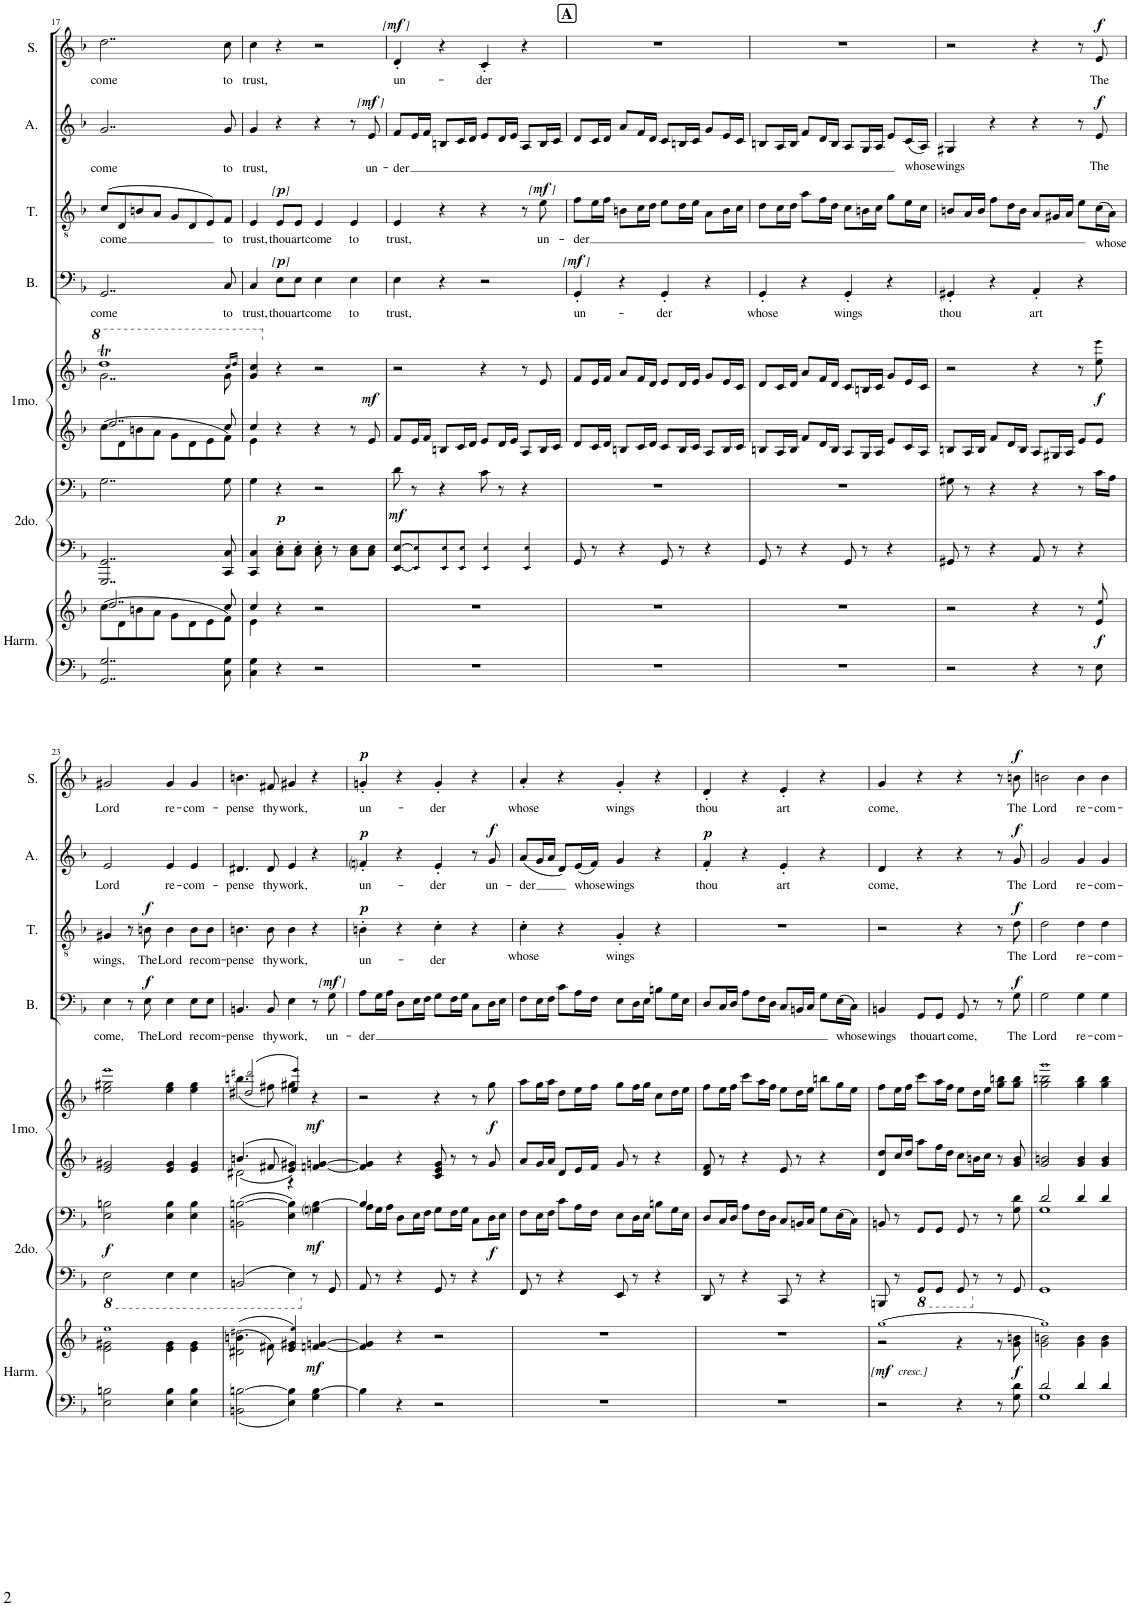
**kern	**kern	**dynam	**kern	**kern	**dynam	**kern	**kern	**dynam	**kern	**text	**dynam	**kern	**text	**dynam	**kern	**text	**dynam	**kern	**text	**dynam
*part7	*part7	*part7	*part6	*part6	*part6	*part5	*part5	*part5	*part4	*part4	*part4	*part3	*part3	*part3	*part2	*part2	*part2	*part1	*part1	*part1
*staff10	*staff9	*staff9/10	*staff8	*staff7	*staff7/8	*staff6	*staff5	*staff5/6	*staff4	*staff4	*staff4	*staff3	*staff3	*staff3	*staff2	*staff2	*staff2	*staff1	*staff1	*staff1
*I"Harmonium	*	*	*I"Secundo	*	*	*I"Primo	*	*	*I"Bass	*	*	*I"Tenor	*	*	*I"Alto	*	*	*I"Soprano	*	*
*I'Harm.	*	*	*	*	*	*	*	*	*I'B.	*	*	*I'T.	*	*	*I'A.	*	*	*I'S.	*	*
!!LO:PB:g=z
*clefF4	*clefG2	*	*clefF4	*clefF4	*	*clefG2	*clefG2	*	*clefF4	*	*	*clefGv2	*	*	*clefG2	*	*	*clefG2	*	*
*k[b-]	*k[b-]	*	*k[b-]	*k[b-]	*	*k[b-]	*k[b-]	*	*k[b-]	*	*	*k[b-]	*	*	*k[b-]	*	*	*k[b-]	*	*
*M4/4	*M4/4	*	*M4/4	*M4/4	*	*M4/4	*M4/4	*	*M4/4	*	*	*M4/4	*	*	*M4/4	*	*	*M4/4	*	*
*met(c)	*met(c)	*	*met(c)	*met(c)	*	*met(c)	*met(c)	*	*met(c)	*	*	*met(c)	*	*	*met(c)	*	*	*met(c)	*	*
=17	=17	=17	=17	=17	=17	=17	=17	=17	=17	=17	=17	=17	=17	=17	=17	=17	=17	=17	=17	=17
*	*^	*	*	*	*	*^	*^	*	*	*	*	*	*	*	*	*	*	*	*	*
!	!	!	!	!	!	!	!	!	!	!	!	!	!LO:LY:b	!	!	!LO:LY:b	!	!	!LO:LY:b	!	!	!LO:LY:b	!
2..GG/ 2..G/	2..dd/	(>8cc\L	.	2..GGG/ 2..GG/	2..G\	.	2..dd/	8cc\L	1dddT	2..gg\	.	2..GG/	come	.	(>8c/L	come	.	2..g/	come	.	2..dd\	come	.
.	.	8d\	.	.	.	.	.	8d\	.	.	.	.	.	.	8D/	.	.	.	.	.	.	.	.
.	.	8bn\	.	.	.	.	.	8bn\	.	.	.	.	.	.	8Bn/	.	.	.	.	.	.	.	.
.	.	8a\J	.	.	.	.	.	8a\J	.	.	.	.	.	.	8A/J	.	.	.	.	.	.	.	.
.	.	8g\L	.	.	.	.	.	8g\L	.	.	.	.	.	.	8G/L	.	.	.	.	.	.	.	.
.	.	8d\	.	.	.	.	.	8d\	.	.	.	.	.	.	8D/	.	.	.	.	.	.	.	.
.	.	8e\	.	.	.	.	.	8e\	.	.	.	.	.	.	8E/)	.	.	.	.	.	.	.	.
!	!	!	!	!	!	!	!	!	!	!	!	!	!LO:LY:b	!	!	!LO:LY:b	!	!	!LO:LY:b	!	!	!LO:LY:b	!
8C\ 8G\	8cc/	8f\J)	.	8CC/ 8C/	8G\	.	8cc/	8f\J	.	8gg\	.	8C/	to	.	8F/J	to	.	8g/	to	.	8cc\	to	.
*	*	*	*	*	*	*	*	*	*v	*v	*	*	*	*	*	*	*	*	*	*	*	*	*
.	.	.	.	.	.	.	.	.	16qccc/LL	.	.	.	.	.	.	.	.	.	.	.	.	.
.	.	.	.	.	.	.	.	.	16qddd/JJ	.	.	.	.	.	.	.	.	.	.	.	.	.
=18	=18	=18	=18	=18	=18	=18	=18	=18	=18	=18	=18	=18	=18	=18	=18	=18	=18	=18	=18	=18	=18	=18
!	!	!	!	!	!	!	!	!	!	!	!	!LO:LY:b	!	!	!LO:LY:b	!	!	!LO:LY:b	!	!	!LO:LY:b	!
4C\ 4G\	4cc/	4e\	.	4CC/ 4C/	4G\	.	4cc/	4e\	4gg/ 4ccc/	.	4C/	trust,	.	4E/	trust,	.	4g/	trust,	.	4cc\	trust,	.
!	!	!	!	!	!	!LO:DY:b	!	!	!	!	!	!LO:LY:b	!LO:DY:a	!	!LO:LY:b	!	!	!	!	!	!	!
!	!	!	!	!	!	!	!	!	!	!	!	!	!LO:DY:n=1:a	!	!	!	!	!	!	!	!	!
!	!	!	!	!	!	!	!	!	!	!	!	!	!LO:DY:n=2:a	!	!	!LO:DY:a	!	!	!	!	!	!
!	!	!	!	!	!	!	!	!	!	!	!	!	!	!	!	!LO:DY:n=1:a	!	!	!	!	!	!
!	!	!	!	!	!	!	!	!	!	!	!	!	!	!	!	!LO:DY:n=2:a	!	!	!	!	!	!
4r	4r	2.ryy	.	8C\' 8E\'L	4r	p	4r	2.ryy	4r	.	8E\L	thou	other-dynamics p other-dynamics	8E/L	thou	other-dynamics p other-dynamics	4r	.	.	4r	.	.
!	!	!	!	!	!	!	!	!	!	!	!	!LO:LY:b	!	!	!LO:LY:b	!	!	!	!	!	!	!
.	.	.	.	8C\' 8E\'J	.	.	.	.	.	.	8E\J	art	.	8E/J	art	.	.	.	.	.	.	.
!	!	!	!	!	!	!	!	!	!	!	!	!LO:LY:b	!	!	!LO:LY:b	!	!	!	!	!	!	!
2r	2r	.	.	8C\' 8E\'	2r	.	4r	.	2r	.	4E\	come	.	4E/	come	.	4r	.	.	2r	.	.
.	.	.	.	8r	.	.	.	.	.	.	.	.	.	.	.	.	.	.	.	.	.	.
!	!	!	!	!	!	!	!	!	!	!	!	!LO:LY:b	!	!	!LO:LY:b	!	!	!	!	!	!	!
.	.	.	.	8C\ 8E\L	.	.	8r	.	.	.	4E\	to	.	4E/	to	.	8r	.	.	.	.	.
!	!	!	!	!	!	!	!	!	!	!LO:DY:a=2	!	!	!	!	!	!	!	!LO:LY:b	!LO:DY:a	!	!	!
!	!	!	!	!	!	!	!	!	!	!	!	!	!	!	!	!	!	!	!LO:DY:n=1:a	!	!	!
!	!	!	!	!	!	!	!	!	!	!	!	!	!	!	!	!	!	!	!LO:DY:n=2:a	!	!	!
.	.	.	.	8C\ 8E\J	.	.	8e/	.	.	mf	.	.	.	.	.	.	8e/	un-	other-dynamics mf other-dynamics	.	.	.
*	*v	*v	*	*	*	*	*v	*v	*	*	*	*	*	*	*	*	*	*	*	*	*	*
=19	=19	=19	=19	=19	=19	=19	=19	=19	=19	=19	=19	=19	=19	=19	=19	=19	=19	=19	=19	=19
!	!	!	!	!	!LO:DY:b	!	!	!	!	!LO:LY:b	!	!	!LO:LY:b	!	!	!LO:LY:b	!	!	!LO:LY:b	!LO:DY:a
!	!	!	!	!	!	!	!	!	!	!	!	!	!	!	!	!	!	!	!	!LO:DY:n=1:a
!	!	!	!	!	!	!	!	!	!	!	!	!	!	!	!	!	!	!	!	!LO:DY:n=2:a
1r	1r	.	[8EE/ [8E/L	8d\	mf	8f/L	2r	.	4E\	trust,	.	4E/	trust,	.	8f/L	-der	.	4d'/	un-	other-dynamics mf other-dynamics
.	.	.	8EE!/] 8E!/]	8r	.	16e/L	.	.	.	.	.	.	.	.	16e/L	.	.	.	.	.
.	.	.	.	.	.	16f/JJ	.	.	.	.	.	.	.	.	16f/JJ	.	.	.	.	.
.	.	.	8EE!/ 8E!/	4r	.	8Bn/L	.	.	4r	.	.	4r	.	.	8Bn/L	.	.	4r	.	.
.	.	.	8EE!/ 8E!/J	.	.	16c/L	.	.	.	.	.	.	.	.	16c/L	.	.	.	.	.
.	.	.	.	.	.	16d/JJ	.	.	.	.	.	.	.	.	16d/JJ	.	.	.	.	.
!	!	!	!	!	!	!	!	!	!	!	!	!	!	!	!	!	!	!	!LO:LY:b	!
.	.	.	4EE!/ 4E!/	8c\	.	8e/L	4r	.	2r	.	.	4r	.	.	8e/L	.	.	4c'/	-der	.
.	.	.	.	8r	.	16d/L	.	.	.	.	.	.	.	.	16d/L	.	.	.	.	.
.	.	.	.	.	.	16e/JJ	.	.	.	.	.	.	.	.	16e/JJ	.	.	.	.	.
.	.	.	4EE!/ 4E!/	4r	.	8A/L	8r	.	.	.	.	8r	.	.	8A/L	.	.	4r	.	.
!	!	!	!	!	!	!	!	!	!	!	!	!	!LO:LY:b	!LO:DY:a	!	!	!	!	!	!
!	!	!	!	!	!	!	!	!	!	!	!	!	!	!LO:DY:n=1:a	!	!	!	!	!	!
!	!	!	!	!	!	!	!	!	!	!	!	!	!	!LO:DY:n=2:a	!	!	!	!	!	!
.	.	.	.	.	.	16B/L	8e/	.	.	.	.	8e\	un-	other-dynamics mf other-dynamics	16B/L	.	.	.	.	.
.	.	.	.	.	.	16c/JJ	.	.	.	.	.	.	.	.	16c/JJ	.	.	.	.	.
!!LO:REH:place=s1:a:B:cj:fs=14:t=A
=20	=20	=20	=20	=20	=20	=20	=20	=20	=20	=20	=20	=20	=20	=20	=20	=20	=20	=20	=20	=20
!	!	!	!	!	!	!	!	!	!	!LO:LY:b	!LO:DY:a	!	!LO:LY:b	!	!	!	!	!	!	!
!	!	!	!	!	!	!	!	!	!	!	!LO:DY:n=1:a	!	!	!	!	!	!	!	!	!
!	!	!	!	!	!	!	!	!	!	!	!LO:DY:n=2:a	!	!	!	!	!	!	!	!	!
1r	1r	.	8GG/	1r	.	8d/L	8f/L	.	4GG'/	un-	other-dynamics mf other-dynamics	8f\L	-der	.	8d/L	.	.	1r	.	.
.	.	.	8r	.	.	16c/L	16e/L	.	.	.	.	16e\L	.	.	16c/L	.	.	.	.	.
.	.	.	.	.	.	16d/JJ	16f/JJ	.	.	.	.	16f\JJ	.	.	16d/JJ	.	.	.	.	.
.	.	.	4r	.	.	8Bn/L	8a/L	.	4r	.	.	8Bn\L	.	.	8a/L	.	.	.	.	.
.	.	.	.	.	.	16c/L	16f/L	.	.	.	.	16c\L	.	.	16f/L	.	.	.	.	.
.	.	.	.	.	.	16d/JJ	16d/JJ	.	.	.	.	16d\JJ	.	.	16d/JJ	.	.	.	.	.
!	!	!	!	!	!	!	!	!	!	!LO:LY:b	!	!	!	!	!	!	!	!	!	!
.	.	.	8GG/	.	.	8c/L	8e/L	.	4GG'/	-der	.	8e\L	.	.	8c/L	.	.	.	.	.
.	.	.	8r	.	.	16B/L	16d/L	.	.	.	.	16d\L	.	.	16Bn/L	.	.	.	.	.
.	.	.	.	.	.	16c/JJ	16e/JJ	.	.	.	.	16e\JJ	.	.	16c/JJ	.	.	.	.	.
.	.	.	4r	.	.	8A/L	8g/L	.	4r	.	.	8A\L	.	.	8g/L	.	.	.	.	.
.	.	.	.	.	.	16B/L	16e/L	.	.	.	.	16B\L	.	.	16e/L	.	.	.	.	.
.	.	.	.	.	.	16c/JJ	16c/JJ	.	.	.	.	16c\JJ	.	.	16c/JJ	.	.	.	.	.
=21	=21	=21	=21	=21	=21	=21	=21	=21	=21	=21	=21	=21	=21	=21	=21	=21	=21	=21	=21	=21
!	!	!	!	!	!	!	!	!	!	!LO:LY:b	!	!	!	!	!	!	!	!	!	!
1r	1r	.	8GG/	1r	.	8Bn/L	8d/L	.	4GG'/	whose	.	8d\L	.	.	8Bn/L	.	.	1r	.	.
.	.	.	8r	.	.	16A/L	16c/L	.	.	.	.	16c\L	.	.	16A/L	.	.	.	.	.
.	.	.	.	.	.	16B/JJ	16d/JJ	.	.	.	.	16d\JJ	.	.	16B/JJ	.	.	.	.	.
.	.	.	4r	.	.	8f/L	8a/L	.	4r	.	.	8a\L	.	.	8f/L	.	.	.	.	.
.	.	.	.	.	.	16d/L	16f/L	.	.	.	.	16f\L	.	.	16d/L	.	.	.	.	.
.	.	.	.	.	.	16B/JJ	16d/JJ	.	.	.	.	16d\JJ	.	.	16B/JJ	.	.	.	.	.
!	!	!	!	!	!	!	!	!	!	!LO:LY:b	!	!	!	!	!	!	!	!	!	!
.	.	.	8GG/	.	.	8A/L	8c/L	.	4GG'/	wings	.	8c\L	.	.	8A/L	.	.	.	.	.
.	.	.	8r	.	.	16G/L	16Bn/L	.	.	.	.	16Bn\L	.	.	16G/L	.	.	.	.	.
.	.	.	.	.	.	16A/JJ	16c/JJ	.	.	.	.	16c\JJ	.	.	16A/JJ	.	.	.	.	.
.	.	.	4r	.	.	8e/L	8g/L	.	4r	.	.	8g\L	.	.	8e/L	.	.	.	.	.
!	!	!	!	!	!	!	!	!	!	!	!	!	!	!	!	!LO:LY:b	!	!	!	!
.	.	.	.	.	.	16c/L	16e/L	.	.	.	.	16e\L	.	.	(16c/L	whose	.	.	.	.
.	.	.	.	.	.	16A/JJ	16c/JJ	.	.	.	.	16c\JJ	.	.	16A/JJ)	.	.	.	.	.
=22	=22	=22	=22	=22	=22	=22	=22	=22	=22	=22	=22	=22	=22	=22	=22	=22	=22	=22	=22	=22
!	!	!	!	!	!	!	!	!	!	!LO:LY:b	!	!	!	!	!	!LO:LY:b	!	!	!	!
2r	2r	.	8GG#X/	8G#X\	.	8Bn/L	2r	.	4GG#X'/	thou	.	8Bn/L	.	.	4G#X/	wings	.	2r	.	.
.	.	.	8r	8r	.	16A/L	.	.	.	.	.	16A/L	.	.	.	.	.	.	.	.
.	.	.	.	.	.	16B/JJ	.	.	.	.	.	16B/JJ	.	.	.	.	.	.	.	.
.	.	.	4r	4r	.	8f/L	.	.	4r	.	.	8f\L	.	.	4r	.	.	.	.	.
.	.	.	.	.	.	16d/L	.	.	.	.	.	16d\L	.	.	.	.	.	.	.	.
.	.	.	.	.	.	16B/JJ	.	.	.	.	.	16B\JJ	.	.	.	.	.	.	.	.
!	!	!	!	!	!	!	!	!	!	!LO:LY:b	!	!	!	!	!	!	!	!	!	!
4r	4r	.	8AA/	4r	.	8A/L	4r	.	4AA'/	art	.	8A/L	.	.	4r	.	.	4r	.	.
.	.	.	8r	.	.	16G#X/L	.	.	.	.	.	16G#X/L	.	.	.	.	.	.	.	.
.	.	.	.	.	.	16A/JJ	.	.	.	.	.	16A/JJ	.	.	.	.	.	.	.	.
8r	8r	.	4r	8r	.	8e/L	8r	.	4r	.	.	8e\L	.	.	8r	.	.	8r	.	.
!	!	!LO:DY:b	!	!	!	!	!	!LO:DY:b	!	!	!	!	!LO:LY:b	!	!	!LO:LY:b	!LO:DY:a	!	!LO:LY:b	!LO:DY:a
8E\	8e/ 8ee!/	f	.	16c\LL	.	8e/J	8ee\ 8eee!\	f	.	.	.	(16c\L	whose	.	8e/	The	f	8e/	The	f
.	.	.	.	16A\JJ	.	.	.	.	.	.	.	16A\JJ)	.	.	.	.	.	.	.	.
!!LO:LB:g=z
=23	=23	=23	=23	=23	=23	=23	=23	=23	=23	=23	=23	=23	=23	=23	=23	=23	=23	=23	=23	=23
*	*^	*	*	*	*	*	*	*	*	*	*	*	*	*	*	*	*	*	*	*
*	*	*	*	*8ba	*	*	*	*	*	*	*	*	*	*	*	*	*	*	*	*	*
*	*	*	*	*	*	*	*	*^	*	*	*	*	*	*	*	*	*	*	*	*	*
!	!	!	!	!	!	!LO:DY:b	!	!	!	!	!	!LO:LY:b	!	!	!LO:LY:b	!	!	!LO:LY:b	!	!	!LO:LY:b	!
2E\ 2Bn\	1ee!	2e\ 2g#X\	.	2EE\	2E\ 2Bn\	f	2e/ 2g#X/	1eee!	2ee\ 2gg#X\	.	4E\	come,	.	4G#X/	wings,	.	2e/	Lord	.	2g#X/	Lord	.
.	.	.	.	.	.	.	.	.	.	.	8r	.	.	8r	.	.	.	.	.	.	.	.
!	!	!	!	!	!	!	!	!	!	!	!	!LO:LY:b	!LO:DY:a	!	!LO:LY:b	!LO:DY:a	!	!	!	!	!	!
.	.	.	.	.	.	.	.	.	.	.	8E\	The	f	8Bn\	The	f	.	.	.	.	.	.
!	!	!	!	!	!	!	!	!	!	!	!	!LO:LY:b	!	!	!LO:LY:b	!	!	!LO:LY:b	!	!	!LO:LY:b	!
4E\ 4B\	.	4e\ 4g#\	.	4EE\	4E\ 4B\	.	4e/ 4g#/	.	4ee\ 4gg#\	.	4E\	Lord	.	4B\	Lord	.	4e/	re-	.	4g#/	re-	.
!	!	!	!	!	!	!	!	!	!	!	!	!LO:LY:b	!	!	!LO:LY:b	!	!	!LO:LY:b	!	!	!LO:LY:b	!
4E\ 4B\	.	4e\ 4g#\	.	4EE\	4E\ 4B\	.	4e/ 4g#/	.	4ee\ 4gg#\	.	8E\L	re-	.	8B\L	re-	.	4e/	-com-	.	4g#/	-com-	.
!	!	!	!	!	!	!	!	!	!	!	!	!LO:LY:b	!	!	!LO:LY:b	!	!	!	!	!	!	!
.	.	.	.	.	.	.	.	.	.	.	8E\J	-com-	.	8B\J	-com-	.	.	.	.	.	.	.
=24	=24	=24	=24	=24	=24	=24	=24	=24	=24	=24	=24	=24	=24	=24	=24	=24	=24	=24	=24	=24	=24	=24
*	*	*	*	*	*	*	*^	*	*^	*	*	*	*	*	*	*	*	*	*	*	*	*
!	!	!	!	!	!	!	!	!	!	!	!	!	!	!LO:LY:b	!	!	!LO:LY:b	!	!	!LO:LY:b	!	!	!LO:LY:b	!
2BBn\ [2Bn\	(4.bn\	(<2d#X\ 2dd#X!\	.	2BBBn/	(2BBn\ [2Bn\	.	4.bn/	2d#X\	(2dd#X/ 2ddd#X!/	(4.bbn\	2.ryy	.	4.BBn/	-pense	.	4.Bn\	-pense	.	4.d#X/	-pense	.	4.bn\	-pense	.
!	!	!	!	!	!	!	!	!	!	!	!	!	!	!LO:LY:b	!	!	!LO:LY:b	!	!	!LO:LY:b	!	!	!LO:LY:b	!
.	8f#X\)	.	.	.	.	.	8f#X/	.	.	8ff#X\)	.	.	8BB/	thy	.	8B\	thy	.	8d#/	thy	.	8f#X/	thy	.
!	!	!	!	!	!	!	!	!	!	!	!	!	!	!LO:LY:b	!	!	!LO:LY:b	!	!	!LO:LY:b	!	!	!LO:LY:b	!
4E\ 4B\])	(4e/ 4g#X/ 4ee!/	2ryy	.	4EE\	4E\ 4B\])	.	4e/ 4g#X/	4r	4ee/ 4eee!/)	4gg#X\	.	.	4E\	work,	.	4B\	work,	.	4e/	work,	.	4g#X/	work,	.
*	*	*	*	*X8ba	*	*	*	*	*	*	*	*	*	*	*	*	*	*	*	*	*	*	*	*
!	!	!	!LO:DY:b	!	!	!LO:DY:b	!	!	!	!	!	!LO:DY:a=2	!	!	!	!	!	!	!	!	!	!	!	!
4G\ [4B\	[4fn/ [4gn/	.	mf	8r	4Gni\ [4B\	mf	[4fn/ [4gn/	4ryy	4r	4ryy	4ryy	mf	8r	.	.	4r	.	.	4r	.	.	4r	.	.
!	!	!	!	!	!	!	!	!	!	!	!	!	!	!LO:LY:b	!LO:DY:a	!	!	!	!	!	!	!	!	!
!	!	!	!	!	!	!	!	!	!	!	!	!	!	!	!LO:DY:n=1:a	!	!	!	!	!	!	!	!	!
!	!	!	!	!	!	!	!	!	!	!	!	!	!	!	!LO:DY:n=2:a	!	!	!	!	!	!	!	!	!
.	.	.	.	8GG/	.	.	.	.	.	.	.	.	8G\	un-	other-dynamics mf other-dynamics	.	.	.	.	.	.	.	.	.
*	*	*	*	*	*	*	*v	*v	*	*	*	*	*	*	*	*	*	*	*	*	*	*	*	*
*	*v	*v	*	*	*	*	*	*v	*v	*v	*	*	*	*	*	*	*	*	*	*	*	*	*
=25	=25	=25	=25	=25	=25	=25	=25	=25	=25	=25	=25	=25	=25	=25	=25	=25	=25	=25	=25	=25
*	*	*	*	*^	*	*	*	*	*	*	*	*	*	*	*	*	*	*	*	*
!	!	!	!	!	!	!	!	!	!	!	!LO:LY:b	!	!	!LO:LY:b	!LO:DY:a	!	!LO:LY:b	!LO:DY:a	!	!LO:LY:b	!LO:DY:a
4B\]	4f/] 4g/]	.	8AA/	4B/]	8A\L	.	4f/] 4g/]	2r	.	8A\L	-der	.	4Bn'\	un-	p	4fni'/	un-	p	4gn'/	un-	p
.	.	.	8r	.	16G\L	.	.	.	.	16G\L	.	.	.	.	.	.	.	.	.	.	.
.	.	.	.	.	16A\JJ	.	.	.	.	16A\JJ	.	.	.	.	.	.	.	.	.	.	.
4r	4r	.	4r	8D\L	2.ryy	.	4r	.	.	8D\L	.	.	4r	.	.	4r	.	.	4r	.	.
.	.	.	.	16E\L	.	.	.	.	.	16E\L	.	.	.	.	.	.	.	.	.	.	.
.	.	.	.	16F\JJ	.	.	.	.	.	16F\JJ	.	.	.	.	.	.	.	.	.	.	.
!	!	!	!	!	!	!	!	!	!	!	!	!	!	!LO:LY:b	!	!	!LO:LY:b	!	!	!LO:LY:b	!
2r	2r	.	8GG/	8G\L	.	.	8c/ 8e/ 8g/	4r	.	8G\L	.	.	4c'\	-der	.	4e'/	-der	.	4g'/	-der	.
.	.	.	8r	16F\L	.	.	8r	.	.	16F\L	.	.	.	.	.	.	.	.	.	.	.
.	.	.	.	16G\JJ	.	.	.	.	.	16G\JJ	.	.	.	.	.	.	.	.	.	.	.
.	.	.	4r	8C\L	.	.	8r	8r	.	8C\L	.	.	4r	.	.	8r	.	.	4r	.	.
!	!	!	!	!	!	!LO:DY:b	!	!	!LO:DY:b	!	!	!	!	!	!	!	!LO:LY:b	!LO:DY:a	!	!	!
.	.	.	.	16D\L	.	f	8g/	8gg\	f	16D\L	.	.	.	.	.	8g/	un-	f	.	.	.
.	.	.	.	16E\JJ	.	.	.	.	.	16E\JJ	.	.	.	.	.	.	.	.	.	.	.
*	*	*	*	*v	*v	*	*	*	*	*	*	*	*	*	*	*	*	*	*	*	*
=26	=26	=26	=26	=26	=26	=26	=26	=26	=26	=26	=26	=26	=26	=26	=26	=26	=26	=26	=26	=26
!	!	!	!	!	!	!	!	!	!	!	!	!	!LO:LY:b	!	!	!LO:LY:b	!	!	!LO:LY:b	!
1r	1r	.	8FF/	8F\L	.	8a/L	8aa\L	.	8F\L	.	.	4c'\	whose	.	(8a/L	-der	.	4a'/	whose	.
.	.	.	8r	16E\L	.	16g/L	16gg\L	.	16E\L	.	.	.	.	.	16g/L	.	.	.	.	.
.	.	.	.	16F\JJ	.	16a/JJ	16aa\JJ	.	16F\JJ	.	.	.	.	.	16a/JJ	.	.	.	.	.
.	.	.	4r	8c\L	.	8d/L	8dd\L	.	8c\L	.	.	4r	.	.	8d/L)	.	.	4r	.	.
!	!	!	!	!	!	!	!	!	!	!	!	!	!	!	!	!LO:LY:b	!	!	!	!
.	.	.	.	16A\L	.	16e/L	16ee\L	.	16A\L	.	.	.	.	.	(16e/L	whose	.	.	.	.
.	.	.	.	16F\JJ	.	16f/JJ	16ff\JJ	.	16F\JJ	.	.	.	.	.	16f/JJ)	.	.	.	.	.
!	!	!	!	!	!	!	!	!	!	!	!	!	!LO:LY:b	!	!	!LO:LY:b	!	!	!LO:LY:b	!
.	.	.	8EE/	8E\L	.	8g/	8gg\L	.	8E\L	.	.	4G'/	wings	.	4g/	wings	.	4g'/	wings	.
.	.	.	8r	16D\L	.	8r	16ff\L	.	16D\L	.	.	.	.	.	.	.	.	.	.	.
.	.	.	.	16E\JJ	.	.	16gg\JJ	.	16E\JJ	.	.	.	.	.	.	.	.	.	.	.
.	.	.	4r	8Bn\L	.	4r	8cc\L	.	8Bn\L	.	.	4r	.	.	4r	.	.	4r	.	.
.	.	.	.	16G\L	.	.	16dd\L	.	16G\L	.	.	.	.	.	.	.	.	.	.	.
.	.	.	.	16E\JJ	.	.	16ee\JJ	.	16E\JJ	.	.	.	.	.	.	.	.	.	.	.
=27	=27	=27	=27	=27	=27	=27	=27	=27	=27	=27	=27	=27	=27	=27	=27	=27	=27	=27	=27	=27
!	!	!	!	!	!	!	!	!	!	!	!	!	!	!	!	!LO:LY:b	!LO:DY:a	!	!LO:LY:b	!
1r	1r	.	8DD/	8D/L	.	8d/ 8f/	8ff\L	.	8D/L	.	.	1r	.	.	4f'/	thou	p	4d'/	thou	.
.	.	.	8r	16C/L	.	8r	16ee\L	.	16C/L	.	.	.	.	.	.	.	.	.	.	.
.	.	.	.	16D/JJ	.	.	16ff\JJ	.	16D/JJ	.	.	.	.	.	.	.	.	.	.	.
.	.	.	4r	8A\L	.	4r	8ccc\L	.	8A\L	.	.	.	.	.	4r	.	.	4r	.	.
.	.	.	.	16F\L	.	.	16aa\L	.	16F\L	.	.	.	.	.	.	.	.	.	.	.
.	.	.	.	16D\JJ	.	.	16ff\JJ	.	16D\JJ	.	.	.	.	.	.	.	.	.	.	.
!	!	!	!	!	!	!	!	!	!	!	!	!	!	!	!	!LO:LY:b	!	!	!LO:LY:b	!
.	.	.	8CC/	8C/L	.	8e/	8ee\L	.	8C/L	.	.	.	.	.	4e'/	art	.	4e'/	art	.
.	.	.	8r	16BBn/L	.	8r	16dd\L	.	16BBn/L	.	.	.	.	.	.	.	.	.	.	.
.	.	.	.	16C/JJ	.	.	16ee\JJ	.	16C/JJ	.	.	.	.	.	.	.	.	.	.	.
.	.	.	4r	8G\L	.	4r	8bbn\L	.	8G\L	.	.	.	.	.	4r	.	.	4r	.	.
!	!	!	!	!	!	!	!	!	!	!LO:LY:b	!	!	!	!	!	!	!	!	!	!
.	.	.	.	(16E\L	.	.	16gg\L	.	(16E\L	whose	.	.	.	.	.	.	.	.	.	.
.	.	.	.	16C\JJ)	.	.	16ee\JJ	.	16C\JJ)	.	.	.	.	.	.	.	.	.	.	.
=28	=28	=28	=28	=28	=28	=28	=28	=28	=28	=28	=28	=28	=28	=28	=28	=28	=28	=28	=28	=28
*	*^	*	*	*	*	*	*	*	*	*	*	*	*	*	*	*	*	*	*	*
!	!	!	!LO:DY:b	!	!	!	!	!	!	!	!LO:LY:b	!	!	!	!	!	!LO:LY:b	!	!	!LO:LY:b	!
!	!	!	!LO:DY:n=1:b	!	!	!	!	!	!	!	!	!	!	!	!	!	!	!	!	!	!
!	!	!	!LO:DY:n=2:b	!	!	!	!	!	!	!	!	!	!	!	!	!	!	!	!	!	!
2r	[>1gg!	2r	other-dynamics mf other-dynamics	8BBBn/	8BBn/	.	8d/ 8dd/L	8ff\L	.	4BBn/	wings	.	2r	.	.	4d/	come,	.	4g/	come,	.
.	.	.	.	8r	8r	.	16cc/L	16ee\L	.	.	.	.	.	.	.	.	.	.	.	.	.
.	.	.	.	.	.	.	16dd/JJ	16ff\JJ	.	.	.	.	.	.	.	.	.	.	.	.	.
*	*	*	*	*8ba	*	*	*	*	*	*	*	*	*	*	*	*	*	*	*	*	*
!	!	!	!	!	!	!	!	!	!	!	!LO:LY:b	!	!	!	!	!	!	!	!	!	!
.	.	.	.	8GGG/L	8GG/L	.	8aa\L	8ccc\L	.	8GG/L	thou	.	.	.	.	4r	.	.	4r	.	.
!	!	!	!	!	!	!	!	!	!	!	!LO:LY:b	!	!	!	!	!	!	!	!	!	!
.	.	.	.	8GGG/J	8GG/J	.	16ff\L	16aa\L	.	8GG/J	art	.	.	.	.	.	.	.	.	.	.
.	.	.	.	.	.	.	16dd\JJ	16ff\JJ	.	.	.	.	.	.	.	.	.	.	.	.	.
!	!	!	!	!	!	!	!	!	!	!	!LO:LY:b	!	!	!	!	!	!	!	!	!	!
4r	.	4r	.	8GGG/	8GG/	.	8cc\L	8ee\L	.	8GG/	come,	.	4r	.	.	4r	.	.	4r	.	.
*	*	*	*	*X8ba	*	*	*	*	*	*	*	*	*	*	*	*	*	*	*	*	*
.	.	.	.	8r	8r	.	16bn\L	16dd\L	.	8r	.	.	.	.	.	.	.	.	.	.	.
.	.	.	.	.	.	.	16cc\JJ	16ee\JJ	.	.	.	.	.	.	.	.	.	.	.	.	.
8r	.	8r	.	8r	8r	.	8r	8gg\ 8bbn\L	.	8r	.	.	8r	.	.	8r	.	.	8r	.	.
!	!	!	!LO:DY:n=3:b	!	!	!	!	!	!	!	!LO:LY:b	!LO:DY:a	!	!LO:LY:b	!LO:DY:a	!	!LO:LY:b	!LO:DY:a	!	!LO:LY:b	!LO:DY:a
8G\ 8d\	.	8g\ 8bn\	f	8GG/	8G\ 8d\	.	8g/ 8b/	8gg\ 8bb\J	.	8G\	The	f	8d\	The	f	8g/	The	f	8bn\	The	f
=29	=29	=29	=29	=29	=29	=29	=29	=29	=29	=29	=29	=29	=29	=29	=29	=29	=29	=29	=29	=29	=29
*^	*	*	*	*	*^	*	*	*^	*	*	*	*	*	*	*	*	*	*	*	*	*
!	!	!	!	!	!	!	!	!	!	!	!	!	!	!LO:LY:b	!	!	!LO:LY:b	!	!	!LO:LY:b	!	!	!LO:LY:b	!
2d/	1G	1gg!]	2g\ 2bn\	.	1GG	2d/	1G	.	2g/ 2bn/	1ggg!	2gg\ 2bbn\	.	2G\	Lord	.	2d\	Lord	.	2g/	Lord	.	2bn\	Lord	.
!	!	!	!	!	!	!	!	!	!	!	!	!	!	!LO:LY:b	!	!	!LO:LY:b	!	!	!LO:LY:b	!	!	!LO:LY:b	!
4d/	.	.	4g\ 4b\	.	.	4d/	.	.	4g/ 4b/	.	4gg\ 4bb\	.	4G\	re-	.	4d\	re-	.	4g/	re-	.	4b\	re-	.
!	!	!	!	!	!	!	!	!	!	!	!	!	!	!LO:LY:b	!	!	!LO:LY:b	!	!	!LO:LY:b	!	!	!LO:LY:b	!
4d/	.	.	4g\ 4b\	.	.	4d/	.	.	4g/ 4b/	.	4gg\ 4bb\	.	4G\	-com-	.	4d\	-com-	.	4g/	-com-	.	4b\	-com-	.
*v	*v	*	*	*	*	*v	*v	*	*	*v	*v	*	*	*	*	*	*	*	*	*	*	*	*	*
*	*v	*v	*	*	*	*	*	*	*	*	*	*	*	*	*	*	*	*	*	*	*
=	=	=	=	=	=	=	=	=	=	=	=	=	=	=	=	=	=	=	=	=
*-	*-	*-	*-	*-	*-	*-	*-	*-	*-	*-	*-	*-	*-	*-	*-	*-	*-	*-	*-	*-
